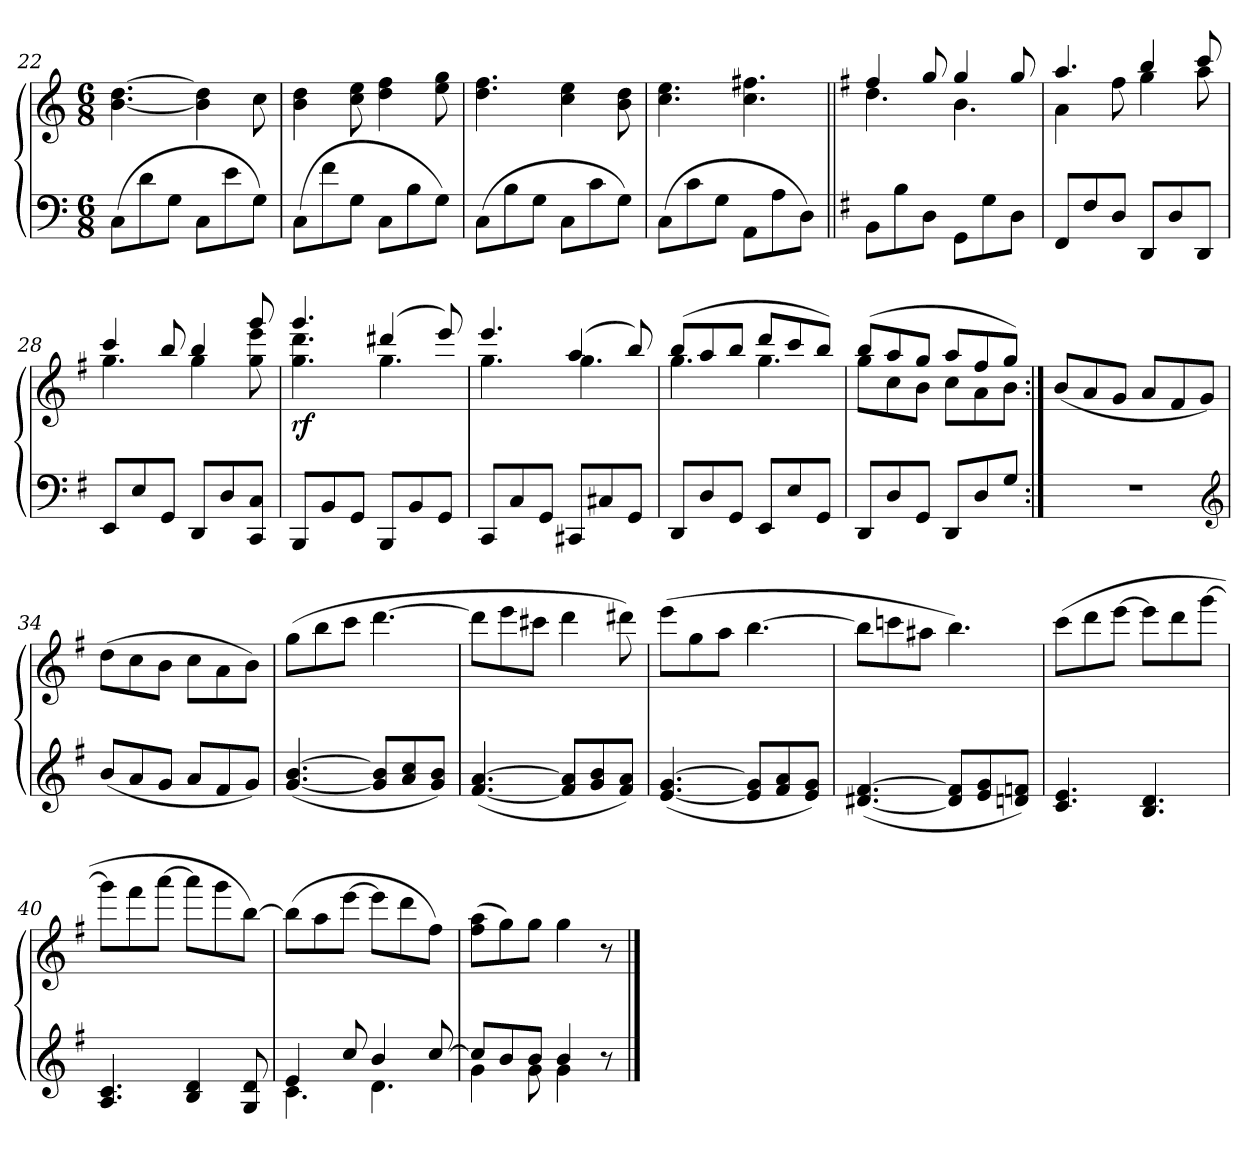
**kern	**kern	**dynam
*part1	*part1	*part1
*staff2	*staff1	*staff1/2
*clefF4	*clefG2	*
*k[]	*k[]	*
*M6/8	*M6/8	*
=22	=22	=22
(8C\L	[4.b\ [4.dd\	.
8d\	.	.
8G\J	.	.
8C\L	4b]\ 4dd]\	.
8e\	.	.
8G\J)	8cc\	.
=23	=23	=23
(8C\L	4b\ 4dd\	.
8f\	.	.
8G\J	8cc\ 8ee\	.
8C\L	4dd\ 4ff\	.
8B\	.	.
8G\J)	8ee\ 8gg\	.
=24	=24	=24
(8C\L	4.dd\ 4.ff\	.
8B\	.	.
8G\J	.	.
8C\L	4cc\ 4ee\	.
8c\	.	.
8G\J)	8b\ 8dd\	.
!!LO:LB:g=z
=25	=25	=25
(8C\L	4.cc\ 4.ee\	.
8c\	.	.
8G\J	.	.
!	!	!LO:DY:b
8AA\L	4.cc\ 4.ff#X\	cresc.
8A\	.	.
8D\J)	.	.
=26||	=26||	=26||
*k[f#]	*k[f#]	*
*	*^	*
8BB\L	4ff#/	4.dd\	.
8B\	.	.	.
8D\J	8gg/	.	.
8GG\L	4gg/	4.b\	.
8G\	.	.	.
8D\J	8gg/	.	.
=27	=27	=27	=27
8FF#/L	4.aa/	4a\	.
8F#/	.	.	.
8D\J	.	8ff#\	.
8DD/L	4bb/	4gg\	.
8D/	.	.	.
8DD/J	8ccc/	8aa\	.
=28	=28	=28	=28
8EE/L	4ccc/	4.gg\	.
8E/	.	.	.
8GG/J	8bb/	.	.
8DD/L	4bb/	4gg\	.
8D/	.	.	.
8CC/ 8C/J	8ggg/	8gg\ 8eee\	.
=29	=29	=29	=29
!	!	!	!LO:DY:b
8BBB/L	4.ggg/	4.gg\ 4.ddd\	rf
8BB/	.	.	.
8GG/J	.	.	.
8BBB/L	(4ddd#X/	4.gg\	.
8BB/	.	.	.
8GG/J	8eee/)	.	.
=30	=30	=30	=30
8CC/L	4.eee/	4.gg\	.
8C/	.	.	.
8GG/J	.	.	.
8CC#X/L	(4aa/	4.gg\	.
8C#X/	.	.	.
8GG/J	8bb/)	.	.
!!LO:LB:g=z	!!
=31	=31	=31	=31
!	!	!	!LO:DY:b
8DD/L	(8bb/L	4.gg\	dim.
8D/	8aa/	.	.
8GG/J	8bb/J	.	.
8EE/L	8ddd/L	4.gg\	.
8E/	8ccc/	.	.
8GG/J	8bb/J)	.	.
=32	=32	=32	=32
8DD/L	(8bb/L	8gg\L	.
8D/	8aa/	8cc\	.
8GG/J	8gg/J	8b\J	.
8DD/L	8aa/L	8cc\L	.
8D/	8ff#/	8a\	.
8G/J	8gg/J)	8b\J	.
*	*v	*v	*
=33:|!	=33:|!	=33:|!
2.r	(8b/L	.
.	8a/	.
.	8g/J	.
.	8a/L	.
.	8f#/	.
.	8g/J)	.
*clefG2	*	*
=34	=34	=34
(8b/L	(8dd\L	.
8a/	8cc\	.
8g/J	8b\J	.
8a/L	8cc\L	.
8f#/	8a\	.
8g/J)	8b\J)	.
=35	=35	=35
([4.g/ [4.b/	(8gg\L	.
.	8bb\	.
.	8ccc\J	.
8g]/ 8b]/L	[4.ddd\	.
8a/ 8cc/	.	.
8g/ 8b/J)	.	.
=36	=36	=36
([4.f#/ [4.a/	8ddd\L]	.
.	8eee\	.
.	8ccc#X\J	.
8f#]/ 8a]/L	4ddd\	.
8g/ 8b/	.	.
8f#/ 8a/J)	8ddd#X\)	.
!!LO:LB:g=z
=37	=37	=37
([4.e/ [4.g/	(8eee\L	.
.	8gg\	.
.	8aa\J	.
8e]/ 8g]/L	[4.bb\	.
8f#/ 8a/	.	.
8e/ 8g/J)	.	.
=38	=38	=38
([4.d#X/ [4.f#/	8bb\L]	.
.	8cccn\	.
.	8aa#X\J	.
8d#]/ 8f#]/L	4.bb\)	.
8e/ 8g/	.	.
8dn/ 8fn/J)	.	.
=39	=39	=39
4.c/ 4.e/	(8ccc\L	.
.	8ddd\	.
.	[8eee\J	.
4.B/ 4.d/	8eee\L]	.
.	8ddd\	.
.	[8ggg\J	.
=40	=40	=40
4.A/ 4.c/	8ggg\L]	.
.	8fff#\	.
.	[8aaa\J	.
4B/ 4d/	8aaa\L]	.
.	8ggg\	.
8G/ 8d/	[8bb\J)	.
=41	=41	=41
*^	*	*
4e/	4.c\	(8bb\L]	.
.	.	8aa\	.
8cc/	.	[8eee\J	.
4b/	4.d\	8eee\L]	.
.	.	8ddd\	.
[8cc/	.	8ff#\J)	.
=42	=42	=42	=42
8cc/L]	4g\	(8ff#\ 8aa\L	.
8b/	.	8gg\)	.
8b/J	8g\	8gg\J	.
4b/	4g\	4gg\	.
8r	8ryy	8r	.
*v	*v	*	*
==	==	==
*-	*-	*-
